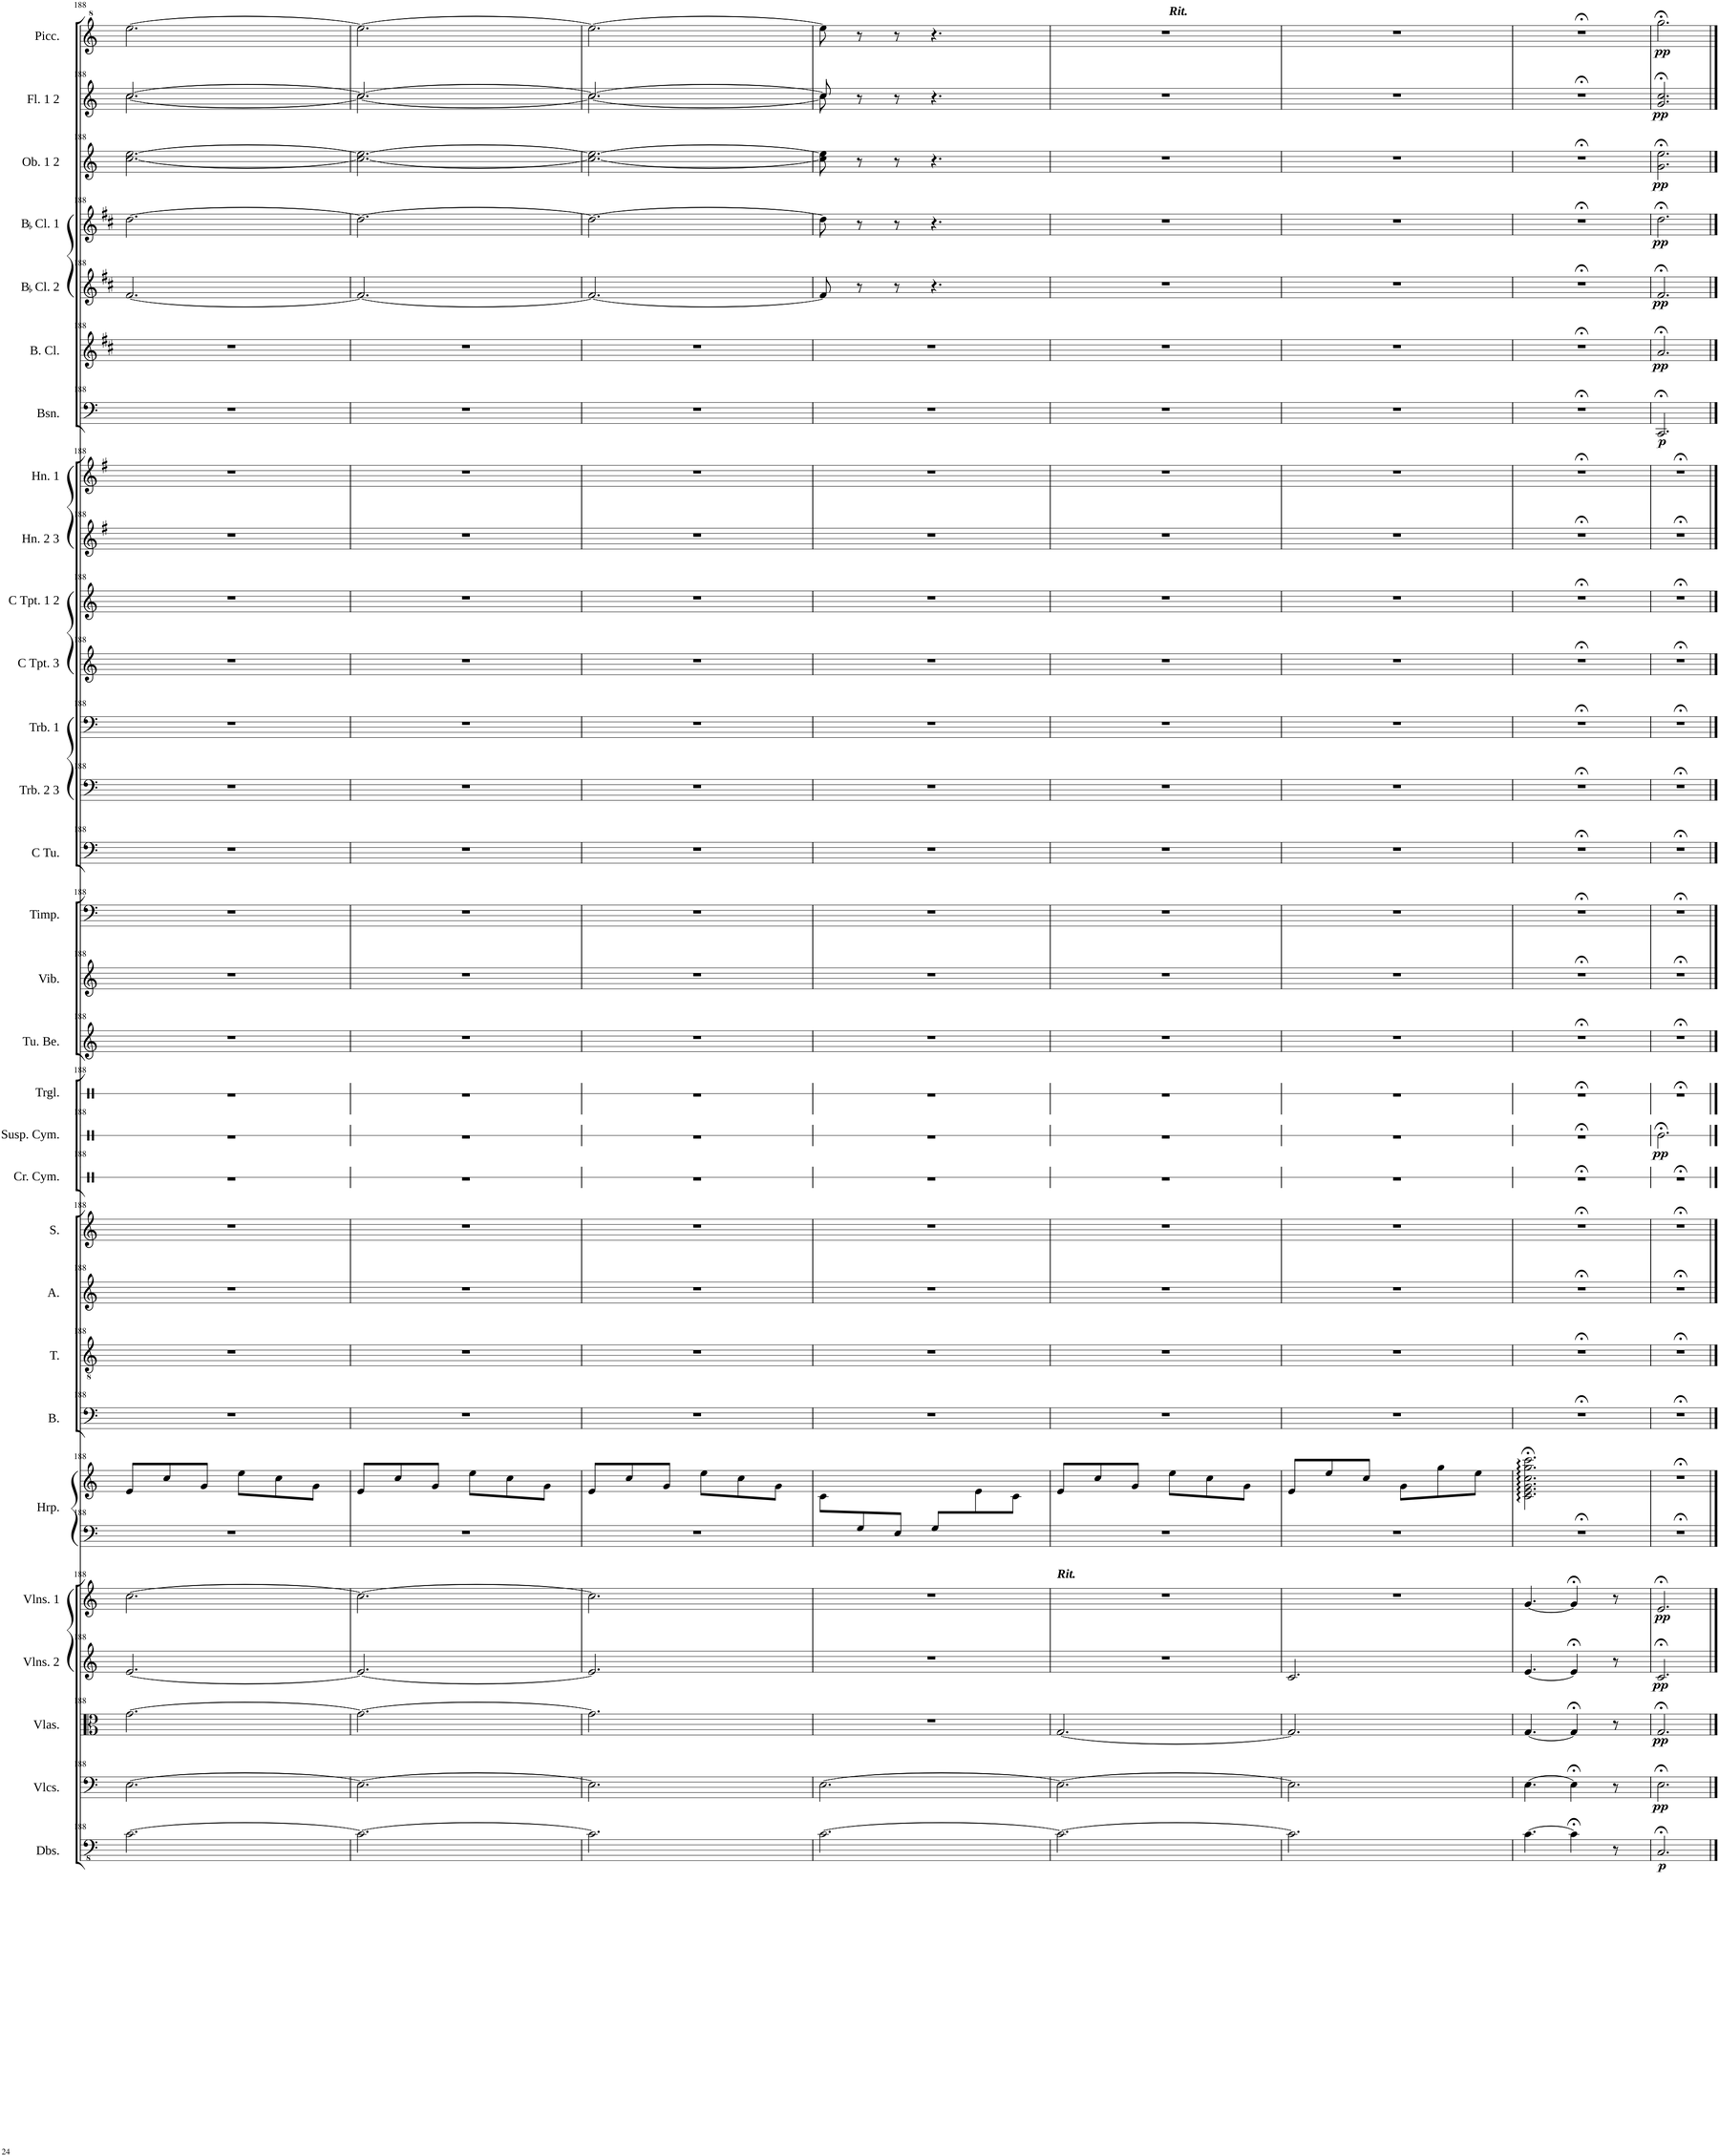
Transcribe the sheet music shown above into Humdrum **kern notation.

**kern	**dynam	**kern	**dynam	**kern	**dynam	**kern	**dynam	**kern	**dynam	**kern	**kern	**kern	**kern	**kern	**kern	**kern	**kern	**dynam	**kern	**kern	**kern	**kern	**kern	**kern	**kern	**kern	**kern	**kern	**kern	**kern	**dynam	**kern	**dynam	**kern	**dynam	**kern	**dynam	**kern	**dynam	**kern	**dynam	**kern	**dynam
*part30	*part30	*part29	*part29	*part28	*part28	*part27	*part27	*part26	*part26	*part25	*part25	*part24	*part23	*part22	*part21	*part20	*part19	*part19	*part18	*part17	*part16	*part15	*part14	*part13	*part12	*part11	*part10	*part9	*part8	*part7	*part7	*part6	*part6	*part5	*part5	*part4	*part4	*part3	*part3	*part2	*part2	*part1	*part1
*staff31	*staff31	*staff30	*staff30	*staff29	*staff29	*staff28	*staff28	*staff27	*staff27	*staff26	*staff25	*staff24	*staff23	*staff22	*staff21	*staff20	*staff19	*staff19	*staff18	*staff17	*staff16	*staff15	*staff14	*staff13	*staff12	*staff11	*staff10	*staff9	*staff8	*staff7	*staff7	*staff6	*staff6	*staff5	*staff5	*staff4	*staff4	*staff3	*staff3	*staff2	*staff2	*staff1	*staff1
*I"Double Basses	*	*I"Violoncellos	*	*I"Violas	*	*I"Violins 2	*	*I"Violins 1	*	*I"Harp	*	*I"Bass	*I"Tenor	*I"Alto	*I"Soprano	*I"Crash Cymbal	*I"Suspended Cymbal	*	*I"Triangle	*I"Tubular Bells	*I"Vibraphone	*I"Timpani	*I"C Tuba	*I"Trombone 2 3	*I"Trombone 1	*I"C Trumpet 3	*I"C Trumpet 1 2	*I"Horn 2 3	*I"Horn 1	*I"Bassoon	*	*I"Bass Clarinet	*	*I"BaccidentalFlat Clarinet 2	*	*I"BaccidentalFlat Clarinet 1	*	*I"Oboe 1 2	*	*I"Flute 1 2	*	*I"Piccolo	*
*I'Dbs.	*	*I'Vlcs.	*	*I'Vlas.	*	*I'Vlns. 2	*	*I'Vlns. 1	*	*I'Hrp.	*	*I'B.	*I'T.	*I'A.	*I'S.	*I'Cr. Cym.	*I'Susp. Cym.	*	*I'Trgl.	*I'Tu. Be.	*I'Vib.	*I'Timp.	*I'C Tu.	*I'Trb. 2 3	*I'Trb. 1	*I'C Tpt. 3	*I'C Tpt. 1 2	*I'Hn. 2 3	*I'Hn. 1	*I'Bsn.	*	*I'B. Cl.	*	*I'BaccidentalFlat Cl. 2	*	*I'BaccidentalFlat Cl. 1	*	*I'Ob. 1 2	*	*I'Fl. 1 2	*	*I'Picc.	*
!!LO:PB:g=z
*clefFv4	*	*clefF4	*	*clefC3	*	*clefG2	*	*clefG2	*	*clefF4	*clefG2	*clefF4	*clefGv2	*clefG2	*clefG2	*clefX	*clefX	*	*clefX	*clefG2	*clefG2	*clefF4	*clefF4	*clefF4	*clefF4	*clefG2	*clefG2	*clefG2	*clefG2	*clefF4	*	*clefG2	*	*clefG2	*	*clefG2	*	*clefG2	*	*clefG2	*	*clefG^2	*
*	*	*	*	*	*	*	*	*	*	*	*	*	*	*	*	*	*	*	*	*	*	*	*	*	*	*	*	*Trd4c7	*Trd4c7	*	*	*Trd8c14	*	*Trd1c2	*	*Trd1c2	*	*	*	*	*	*Trd-7c-12	*
*k[]	*	*k[]	*	*k[]	*	*k[]	*	*k[]	*	*k[]	*k[]	*k[]	*k[]	*k[]	*k[]	*k[]	*k[]	*	*k[]	*k[]	*k[]	*k[]	*k[]	*k[]	*k[]	*k[]	*k[]	*k[f#]	*k[f#]	*k[]	*	*k[f#c#]	*	*k[f#c#]	*	*k[f#c#]	*	*k[]	*	*k[]	*	*k[]	*
*M6/8	*	*M6/8	*	*M6/8	*	*M6/8	*	*M6/8	*	*M6/8	*M6/8	*M6/8	*M6/8	*M6/8	*M6/8	*M6/8	*M6/8	*	*M6/8	*M6/8	*M6/8	*M6/8	*M6/8	*M6/8	*M6/8	*M6/8	*M6/8	*M6/8	*M6/8	*M6/8	*	*M6/8	*	*M6/8	*	*M6/8	*	*M6/8	*	*M6/8	*	*M6/8	*
=188	=188	=188	=188	=188	=188	=188	=188	=188	=188	=188	=188	=188	=188	=188	=188	=188	=188	=188	=188	=188	=188	=188	=188	=188	=188	=188	=188	=188	=188	=188	=188	=188	=188	=188	=188	=188	=188	=188	=188	=188	=188	=188	=188
*	*	*	*	*	*	*	*	*	*	*	*	*	*	*	*	*	*	*	*	*	*	*	*	*	*	*	*	*	*	*	*	*	*	*	*	*	*	*	*	*^	*	*	*
[2.C\	.	[2.E\	.	[2.g\	.	[2.e/	.	[2.cc\	.	2.r	8e/L	2.r	2.r	2.r	2.r	2.r	2.r	.	2.r	2.r	2.r	2.r	2.r	2.r	2.r	2.r	2.r	2.r	2.r	2.r	.	2.r	.	[2.f#/	.	[2.dd\	.	[<2.cc\ [2.ee\	.	[2.cc/	[2.cc\	.	[2.eee\	.
.	.	.	.	.	.	.	.	.	.	.	8cc/	.	.	.	.	.	.	.	.	.	.	.	.	.	.	.	.	.	.	.	.	.	.	.	.	.	.	.	.	.	.	.	.	.
.	.	.	.	.	.	.	.	.	.	.	8g/J	.	.	.	.	.	.	.	.	.	.	.	.	.	.	.	.	.	.	.	.	.	.	.	.	.	.	.	.	.	.	.	.	.
.	.	.	.	.	.	.	.	.	.	.	8ee\L	.	.	.	.	.	.	.	.	.	.	.	.	.	.	.	.	.	.	.	.	.	.	.	.	.	.	.	.	.	.	.	.	.
.	.	.	.	.	.	.	.	.	.	.	8cc\	.	.	.	.	.	.	.	.	.	.	.	.	.	.	.	.	.	.	.	.	.	.	.	.	.	.	.	.	.	.	.	.	.
.	.	.	.	.	.	.	.	.	.	.	8g\J	.	.	.	.	.	.	.	.	.	.	.	.	.	.	.	.	.	.	.	.	.	.	.	.	.	.	.	.	.	.	.	.	.
=189	=189	=189	=189	=189	=189	=189	=189	=189	=189	=189	=189	=189	=189	=189	=189	=189	=189	=189	=189	=189	=189	=189	=189	=189	=189	=189	=189	=189	=189	=189	=189	=189	=189	=189	=189	=189	=189	=189	=189	=189	=189	=189	=189	=189
2.C\_	.	2.E\_	.	2.g\_	.	2.e/_	.	2.cc\_	.	2.r	8e/L	2.r	2.r	2.r	2.r	2.r	2.r	.	2.r	2.r	2.r	2.r	2.r	2.r	2.r	2.r	2.r	2.r	2.r	2.r	.	2.r	.	2.f#/_	.	2.dd\_	.	2.cc\_ 2.ee\_	.	2.cc/_	2.cc\_	.	2.eee\_	.
.	.	.	.	.	.	.	.	.	.	.	8cc/	.	.	.	.	.	.	.	.	.	.	.	.	.	.	.	.	.	.	.	.	.	.	.	.	.	.	.	.	.	.	.	.	.
.	.	.	.	.	.	.	.	.	.	.	8g/J	.	.	.	.	.	.	.	.	.	.	.	.	.	.	.	.	.	.	.	.	.	.	.	.	.	.	.	.	.	.	.	.	.
.	.	.	.	.	.	.	.	.	.	.	8ee\L	.	.	.	.	.	.	.	.	.	.	.	.	.	.	.	.	.	.	.	.	.	.	.	.	.	.	.	.	.	.	.	.	.
.	.	.	.	.	.	.	.	.	.	.	8cc\	.	.	.	.	.	.	.	.	.	.	.	.	.	.	.	.	.	.	.	.	.	.	.	.	.	.	.	.	.	.	.	.	.
.	.	.	.	.	.	.	.	.	.	.	8g\J	.	.	.	.	.	.	.	.	.	.	.	.	.	.	.	.	.	.	.	.	.	.	.	.	.	.	.	.	.	.	.	.	.
=190	=190	=190	=190	=190	=190	=190	=190	=190	=190	=190	=190	=190	=190	=190	=190	=190	=190	=190	=190	=190	=190	=190	=190	=190	=190	=190	=190	=190	=190	=190	=190	=190	=190	=190	=190	=190	=190	=190	=190	=190	=190	=190	=190	=190
2.C\]	.	2.E\]	.	2.g\]	.	2.e/]	.	2.cc\]	.	2.r	8e/L	2.r	2.r	2.r	2.r	2.r	2.r	.	2.r	2.r	2.r	2.r	2.r	2.r	2.r	2.r	2.r	2.r	2.r	2.r	.	2.r	.	2.f#/_	.	2.dd\_	.	2.cc\_ 2.ee\_	.	2.cc/_	2.cc\_	.	2.eee\_	.
.	.	.	.	.	.	.	.	.	.	.	8cc/	.	.	.	.	.	.	.	.	.	.	.	.	.	.	.	.	.	.	.	.	.	.	.	.	.	.	.	.	.	.	.	.	.
.	.	.	.	.	.	.	.	.	.	.	8g/J	.	.	.	.	.	.	.	.	.	.	.	.	.	.	.	.	.	.	.	.	.	.	.	.	.	.	.	.	.	.	.	.	.
.	.	.	.	.	.	.	.	.	.	.	8ee\L	.	.	.	.	.	.	.	.	.	.	.	.	.	.	.	.	.	.	.	.	.	.	.	.	.	.	.	.	.	.	.	.	.
.	.	.	.	.	.	.	.	.	.	.	8cc\	.	.	.	.	.	.	.	.	.	.	.	.	.	.	.	.	.	.	.	.	.	.	.	.	.	.	.	.	.	.	.	.	.
.	.	.	.	.	.	.	.	.	.	.	8g\J	.	.	.	.	.	.	.	.	.	.	.	.	.	.	.	.	.	.	.	.	.	.	.	.	.	.	.	.	.	.	.	.	.
=191	=191	=191	=191	=191	=191	=191	=191	=191	=191	=191	=191	=191	=191	=191	=191	=191	=191	=191	=191	=191	=191	=191	=191	=191	=191	=191	=191	=191	=191	=191	=191	=191	=191	=191	=191	=191	=191	=191	=191	=191	=191	=191	=191	=191
*	*	*	*	*	*	*	*	*	*	*^	*	*	*	*	*	*	*	*	*	*	*	*	*	*	*	*	*	*	*	*	*	*	*	*	*	*	*	*	*	*	*	*	*	*
[2.C\	.	[2.E\	.	2.r	.	2.r	.	2.r	.	8ryy	2.ryy	8c\L	2.r	2.r	2.r	2.r	2.r	2.r	.	2.r	2.r	2.r	2.r	2.r	2.r	2.r	2.r	2.r	2.r	2.r	2.r	.	2.r	.	8f#/]	.	8dd\]	.	8cc\] 8ee\]	.	8cc/]	8cc\]	.	8eee\]	.
.	.	.	.	.	.	.	.	.	.	8G/	.	4.ryy	.	.	.	.	.	.	.	.	.	.	.	.	.	.	.	.	.	.	.	.	.	.	8r	.	8r	.	8r	.	8r	2ryy	.	8r	.
.	.	.	.	.	.	.	.	.	.	8E/J	.	.	.	.	.	.	.	.	.	.	.	.	.	.	.	.	.	.	.	.	.	.	.	.	8r	.	8r	.	8r	.	8r	.	.	8r	.
.	.	.	.	.	.	.	.	.	.	8G/L	.	.	.	.	.	.	.	.	.	.	.	.	.	.	.	.	.	.	.	.	.	.	.	.	4.r	.	4.r	.	4.r	.	4.r	.	.	4.r	.
.	.	.	.	.	.	.	.	.	.	4ryy	.	8e\	.	.	.	.	.	.	.	.	.	.	.	.	.	.	.	.	.	.	.	.	.	.	.	.	.	.	.	.	.	.	.	.	.
.	.	.	.	.	.	.	.	.	.	.	.	8c\J	.	.	.	.	.	.	.	.	.	.	.	.	.	.	.	.	.	.	.	.	.	.	.	.	.	.	.	.	.	8ryy	.	.	.
*	*	*	*	*	*	*	*	*	*	*v	*v	*	*	*	*	*	*	*	*	*	*	*	*	*	*	*	*	*	*	*	*	*	*	*	*	*	*	*	*	*	*	*	*	*	*
=192	=192	=192	=192	=192	=192	=192	=192	=192	=192	=192	=192	=192	=192	=192	=192	=192	=192	=192	=192	=192	=192	=192	=192	=192	=192	=192	=192	=192	=192	=192	=192	=192	=192	=192	=192	=192	=192	=192	=192	=192	=192	=192	=192	=192
!	!	!	!	!	!	!	!	!LO:TX:a:Bi:t=Rit.	!	!	!	!	!	!	!	!	!	!	!	!	!	!	!	!	!	!	!	!	!	!	!	!	!	!	!	!	!	!	!	!	!	!	!	!
*	*	*	*	*	*	*	*	*	*	*	*	*	*	*	*	*	*	*	*	*	*	*	*	*	*	*	*	*	*	*	*	*	*	*	*	*	*	*	*	*v	*v	*	*^	*
2.C\_	.	2.E\_	.	[2.G/	.	2.r	.	2.r	.	2.r	8e/L	2.r	2.r	2.r	2.r	2.r	2.r	.	2.r	2.r	2.r	2.r	2.r	2.r	2.r	2.r	2.r	2.r	2.r	2.r	.	2.r	.	2.r	.	2.r	.	2.r	.	2.r	.	2.r	4.ryy	.
.	.	.	.	.	.	.	.	.	.	.	8cc/	.	.	.	.	.	.	.	.	.	.	.	.	.	.	.	.	.	.	.	.	.	.	.	.	.	.	.	.	.	.	.	.	.
.	.	.	.	.	.	.	.	.	.	.	8g/J	.	.	.	.	.	.	.	.	.	.	.	.	.	.	.	.	.	.	.	.	.	.	.	.	.	.	.	.	.	.	.	.	.
!	!	!	!	!	!	!	!	!	!	!	!	!	!	!	!	!	!	!	!	!	!	!	!	!	!	!	!	!	!	!	!	!	!	!	!	!	!	!	!	!	!	!	!LO:TX:a:Bi:t=Rit.	!
.	.	.	.	.	.	.	.	.	.	.	8ee\L	.	.	.	.	.	.	.	.	.	.	.	.	.	.	.	.	.	.	.	.	.	.	.	.	.	.	.	.	.	.	.	4.ryy	.
.	.	.	.	.	.	.	.	.	.	.	8cc\	.	.	.	.	.	.	.	.	.	.	.	.	.	.	.	.	.	.	.	.	.	.	.	.	.	.	.	.	.	.	.	.	.
.	.	.	.	.	.	.	.	.	.	.	8g\J	.	.	.	.	.	.	.	.	.	.	.	.	.	.	.	.	.	.	.	.	.	.	.	.	.	.	.	.	.	.	.	.	.
*	*	*	*	*	*	*	*	*	*	*	*	*	*	*	*	*	*	*	*	*	*	*	*	*	*	*	*	*	*	*	*	*	*	*	*	*	*	*	*	*	*	*v	*v	*
=193	=193	=193	=193	=193	=193	=193	=193	=193	=193	=193	=193	=193	=193	=193	=193	=193	=193	=193	=193	=193	=193	=193	=193	=193	=193	=193	=193	=193	=193	=193	=193	=193	=193	=193	=193	=193	=193	=193	=193	=193	=193	=193	=193
2.C\]	.	2.E\]	.	2.G/]	.	2.c/	.	2.r	.	2.r	8e/L	2.r	2.r	2.r	2.r	2.r	2.r	.	2.r	2.r	2.r	2.r	2.r	2.r	2.r	2.r	2.r	2.r	2.r	2.r	.	2.r	.	2.r	.	2.r	.	2.r	.	2.r	.	2.r	.
.	.	.	.	.	.	.	.	.	.	.	8ee/	.	.	.	.	.	.	.	.	.	.	.	.	.	.	.	.	.	.	.	.	.	.	.	.	.	.	.	.	.	.	.	.
.	.	.	.	.	.	.	.	.	.	.	8cc/J	.	.	.	.	.	.	.	.	.	.	.	.	.	.	.	.	.	.	.	.	.	.	.	.	.	.	.	.	.	.	.	.
.	.	.	.	.	.	.	.	.	.	.	8g\L	.	.	.	.	.	.	.	.	.	.	.	.	.	.	.	.	.	.	.	.	.	.	.	.	.	.	.	.	.	.	.	.
.	.	.	.	.	.	.	.	.	.	.	8gg\	.	.	.	.	.	.	.	.	.	.	.	.	.	.	.	.	.	.	.	.	.	.	.	.	.	.	.	.	.	.	.	.
.	.	.	.	.	.	.	.	.	.	.	8ee\J	.	.	.	.	.	.	.	.	.	.	.	.	.	.	.	.	.	.	.	.	.	.	.	.	.	.	.	.	.	.	.	.
=194	=194	=194	=194	=194	=194	=194	=194	=194	=194	=194	=194	=194	=194	=194	=194	=194	=194	=194	=194	=194	=194	=194	=194	=194	=194	=194	=194	=194	=194	=194	=194	=194	=194	=194	=194	=194	=194	=194	=194	=194	=194	=194	=194
[4.C\	.	[4.E\	.	[4.G/	.	[4.e/	.	[4.g/	.	2.r;<	2.c\;< 2.e\;< 2.g\;< 2.cc\;< 2.gg\;< 2.ccc\;<	2.r;<	2.r;<	2.r;<	2.r;<	2.r;<	2.r;<	.	2.r;<	2.r;<	2.r;<	2.r;<	2.r;<	2.r;<	2.r;<	2.r;<	2.r;<	2.r;<	2.r;<	2.r;<	.	2.r;<	.	2.r;<	.	2.r;<	.	2.r;<	.	2.r;<	.	2.r;<	.
4C;<\]	.	4E;<\]	.	4G;</]	.	4e;</]	.	4g;</]	.	.	.	.	.	.	.	.	.	.	.	.	.	.	.	.	.	.	.	.	.	.	.	.	.	.	.	.	.	.	.	.	.	.	.
8r	.	8r	.	8r	.	8r	.	8r	.	.	.	.	.	.	.	.	.	.	.	.	.	.	.	.	.	.	.	.	.	.	.	.	.	.	.	.	.	.	.	.	.	.	.
=195	=195	=195	=195	=195	=195	=195	=195	=195	=195	=195	=195	=195	=195	=195	=195	=195	=195	=195	=195	=195	=195	=195	=195	=195	=195	=195	=195	=195	=195	=195	=195	=195	=195	=195	=195	=195	=195	=195	=195	=195	=195	=195	=195
!	!LO:DY:b	!	!LO:DY:b	!	!LO:DY:b	!	!LO:DY:b	!	!LO:DY:b	!	!	!	!	!	!	!	!	!LO:DY:b	!	!	!	!	!	!	!	!	!	!	!	!	!LO:DY:b	!	!LO:DY:b	!	!LO:DY:b	!	!LO:DY:b	!	!LO:DY:b	!	!LO:DY:b	!	!LO:DY:b
2.CC;</	p	2.E;<\	pp	2.G;</	pp	2.c;</	pp	2.e;</	pp	2.r;<	2.r;<	2.r;<	2.r;<	2.r;<	2.r;<	2.r;<	2.Re;<\	pp	2.r;<	2.r;<	2.r;<	2.r;<	2.r;<	2.r;<	2.r;<	2.r;<	2.r;<	2.r;<	2.r;<	2.CC;</	p	2.a;</	pp	2.f#;</	pp	2.dd;<\	pp	2.g\;< 2.ee\;<	pp	2.g/;< 2.cc/;<	pp	2.ggg;<\	pp
==	==	==	==	==	==	==	==	==	==	==	==	==	==	==	==	==	==	==	==	==	==	==	==	==	==	==	==	==	==	==	==	==	==	==	==	==	==	==	==	==	==	==	==
*-	*-	*-	*-	*-	*-	*-	*-	*-	*-	*-	*-	*-	*-	*-	*-	*-	*-	*-	*-	*-	*-	*-	*-	*-	*-	*-	*-	*-	*-	*-	*-	*-	*-	*-	*-	*-	*-	*-	*-	*-	*-	*-	*-
